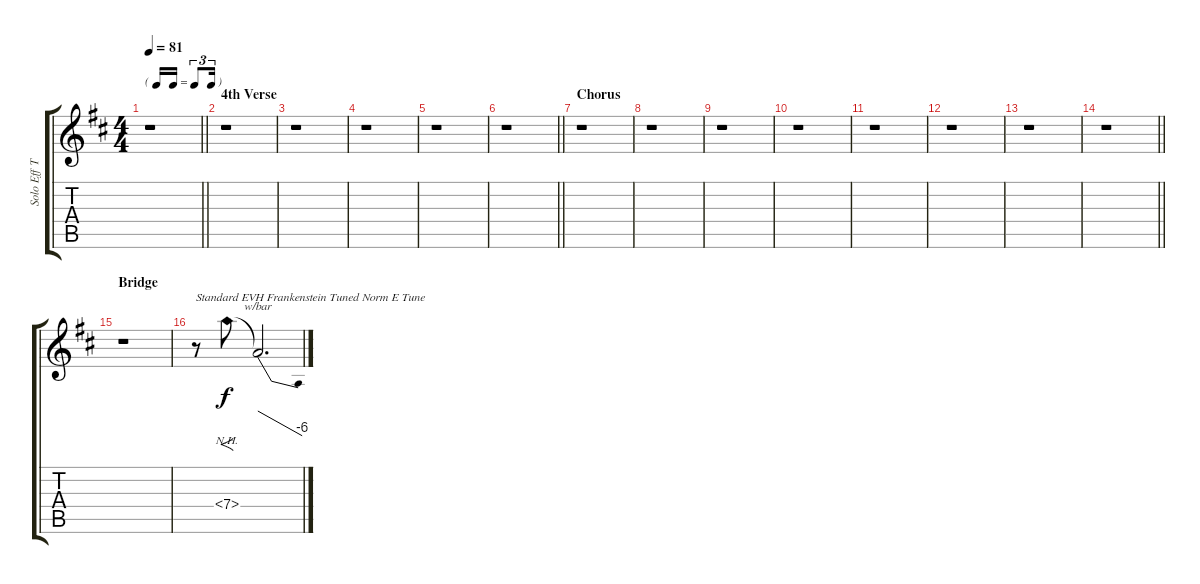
\track ("Solo Eff Trans-Trem =0 Normal Tuning " "Solo Eff T") {instrument overdrivenguitar}
\staff {score tabs}
\tuning (E4 B3 G3 D3 A2 E2) {hide}
\ts (4 4)
\tf triplet16th
\tempo 81
\clef g2
\barLineRight lightlight
\ks d
r.1{dy f} |
\section ("" "4th Verse")
r.1 |
r.1 |
r.1 |
r.1 |
\barLineRight lightlight
r.1 |
\section ("" "Chorus")
r.1 |
r.1 |
r.1 |
r.1 |
r.1 |
r.1 |
r.1 |
\barLineRight lightlight
r.1 |
\section ("" "Bridge")
r.1 |
r.8{txt "Standard EVH Frankenstein Tuned Norm E Tune"} 7.4{nh}.8{f volume 6} 7.4{t}.2{d tbe (dive default 0 0 60 -24)}
